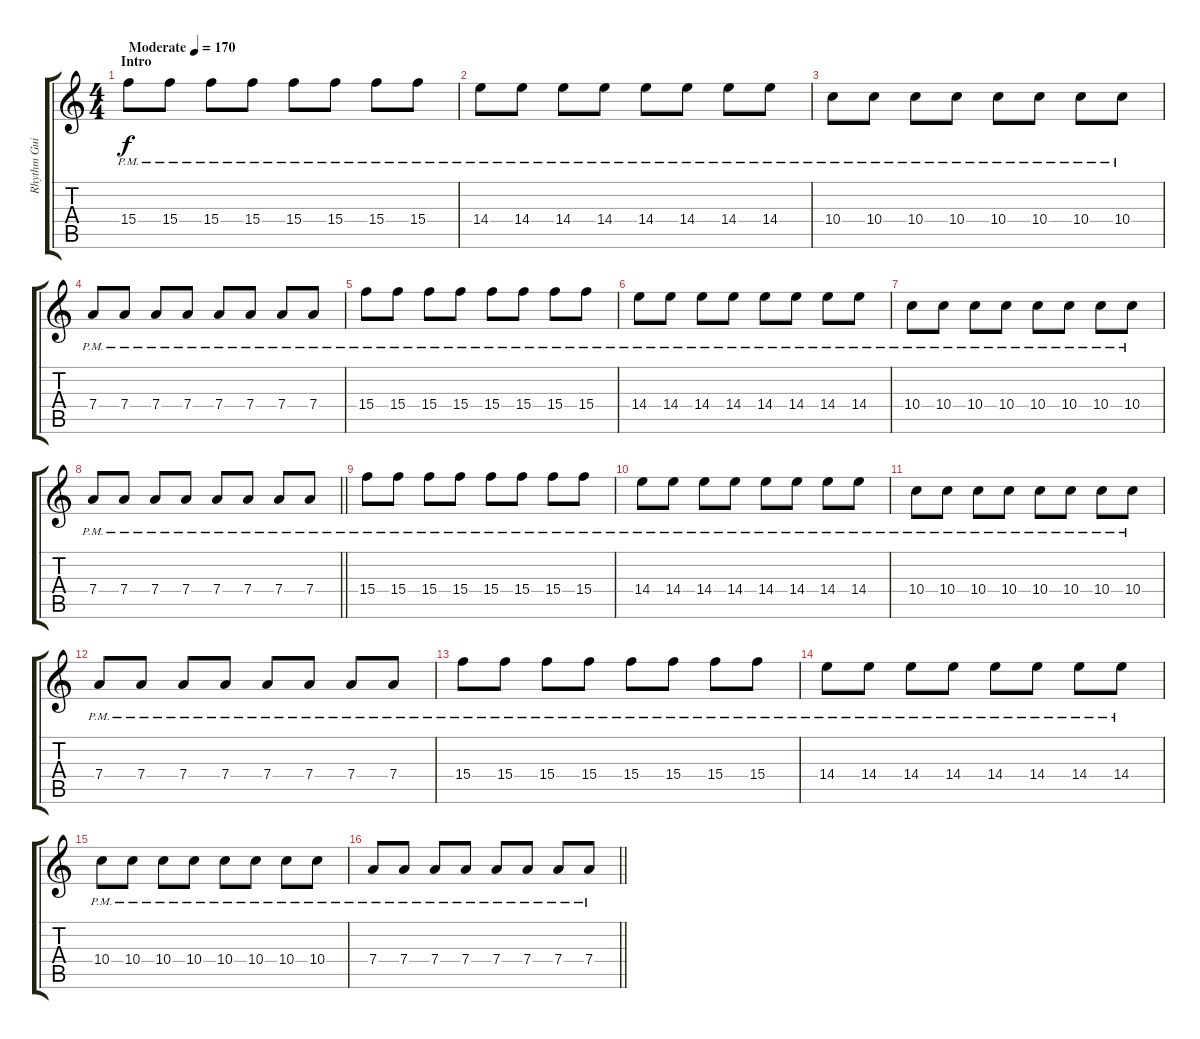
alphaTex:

\track ("Rhythm Guitar" "Rhythm Gui") {instrument overdrivenguitar}
\staff {score tabs}
\tuning (E4 B3 G3 D3 A2 E2) {hide}
\ts (4 4)
\section ("" "Intro")
\tempo (170 "Moderate")
\clef g2
\ks c
15.4{pm}.8{dy f instrument overdrivenguitar} 15.4{pm}.8 15.4{pm}.8 15.4{pm}.8 15.4{pm}.8 15.4{pm}.8 15.4{pm}.8 15.4{pm}.8 |
14.4{pm}.8 14.4{pm}.8 14.4{pm}.8 14.4{pm}.8 14.4{pm}.8 14.4{pm}.8 14.4{pm}.8 14.4{pm}.8 |
10.4{pm}.8 10.4{pm}.8 10.4{pm}.8 10.4{pm}.8 10.4{pm}.8 10.4{pm}.8 10.4{pm}.8 10.4{pm}.8 |
7.4{pm}.8 7.4{pm}.8 7.4{pm}.8 7.4{pm}.8 7.4{pm}.8 7.4{pm}.8 7.4{pm}.8 7.4{pm}.8 |
15.4{pm}.8 15.4{pm}.8 15.4{pm}.8 15.4{pm}.8 15.4{pm}.8 15.4{pm}.8 15.4{pm}.8 15.4{pm}.8 |
14.4{pm}.8 14.4{pm}.8 14.4{pm}.8 14.4{pm}.8 14.4{pm}.8 14.4{pm}.8 14.4{pm}.8 14.4{pm}.8 |
10.4{pm}.8 10.4{pm}.8 10.4{pm}.8 10.4{pm}.8 10.4{pm}.8 10.4{pm}.8 10.4{pm}.8 10.4{pm}.8 |
\barLineRight lightlight
7.4{pm}.8 7.4{pm}.8 7.4{pm}.8 7.4{pm}.8 7.4{pm}.8 7.4{pm}.8 7.4{pm}.8 7.4{pm}.8 |
15.4{pm}.8 15.4{pm}.8 15.4{pm}.8 15.4{pm}.8 15.4{pm}.8 15.4{pm}.8 15.4{pm}.8 15.4{pm}.8 |
14.4{pm}.8 14.4{pm}.8 14.4{pm}.8 14.4{pm}.8 14.4{pm}.8 14.4{pm}.8 14.4{pm}.8 14.4{pm}.8 |
10.4{pm}.8 10.4{pm}.8 10.4{pm}.8 10.4{pm}.8 10.4{pm}.8 10.4{pm}.8 10.4{pm}.8 10.4{pm}.8 |
7.4{pm}.8 7.4{pm}.8 7.4{pm}.8 7.4{pm}.8 7.4{pm}.8 7.4{pm}.8 7.4{pm}.8 7.4{pm}.8 |
15.4{pm}.8 15.4{pm}.8 15.4{pm}.8 15.4{pm}.8 15.4{pm}.8 15.4{pm}.8 15.4{pm}.8 15.4{pm}.8 |
14.4{pm}.8 14.4{pm}.8 14.4{pm}.8 14.4{pm}.8 14.4{pm}.8 14.4{pm}.8 14.4{pm}.8 14.4{pm}.8 |
10.4{pm}.8 10.4{pm}.8 10.4{pm}.8 10.4{pm}.8 10.4{pm}.8 10.4{pm}.8 10.4{pm}.8 10.4{pm}.8 |
\barLineRight lightlight
7.4{pm}.8 7.4{pm}.8 7.4{pm}.8 7.4{pm}.8 7.4{pm}.8 7.4{pm}.8 7.4{pm}.8 7.4{pm}.8
